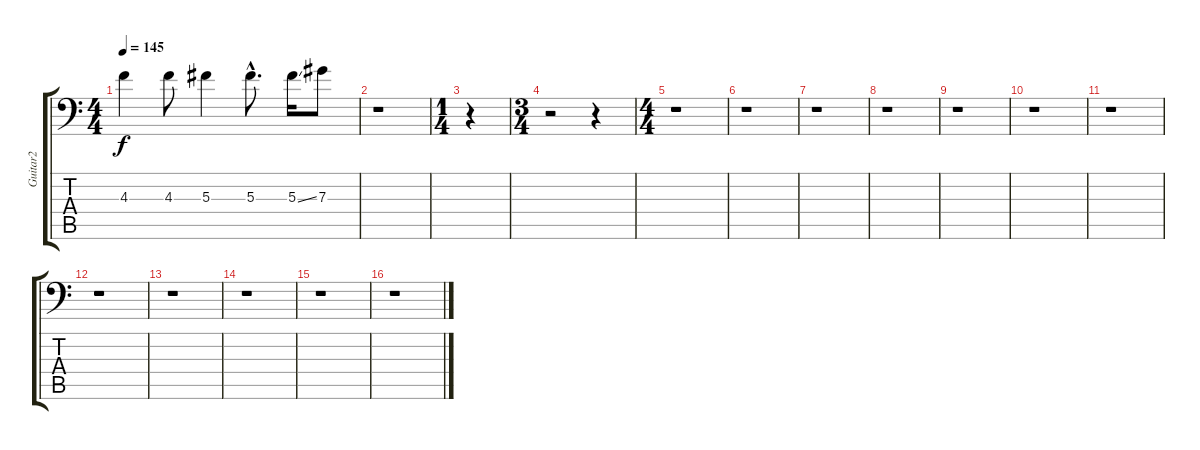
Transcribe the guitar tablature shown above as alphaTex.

\track ("Guitar2" "Guitar2") {instrument electricguitarjazz}
\staff {score tabs}
\tuning (Bb3 F3 Db3 Ab2 Eb2 Bb1) {hide}
\ts (4 4)
\tempo 145
\clef f4
\ks c
4.3.4{dy f} 4.3.8 5.3.4 5.3{hac}.8{d} 5.3{ss}.16 7.3.8 |
r.1 |
\ts (1 4)
r.4 |
\ts (3 4)
r.2 r.4 |
\ts (4 4)
r.1 |
r.1 |
r.1 |
r.1 |
r.1 |
r.1 |
r.1 |
r.1 |
r.1 |
r.1 |
r.1 |
r.1
